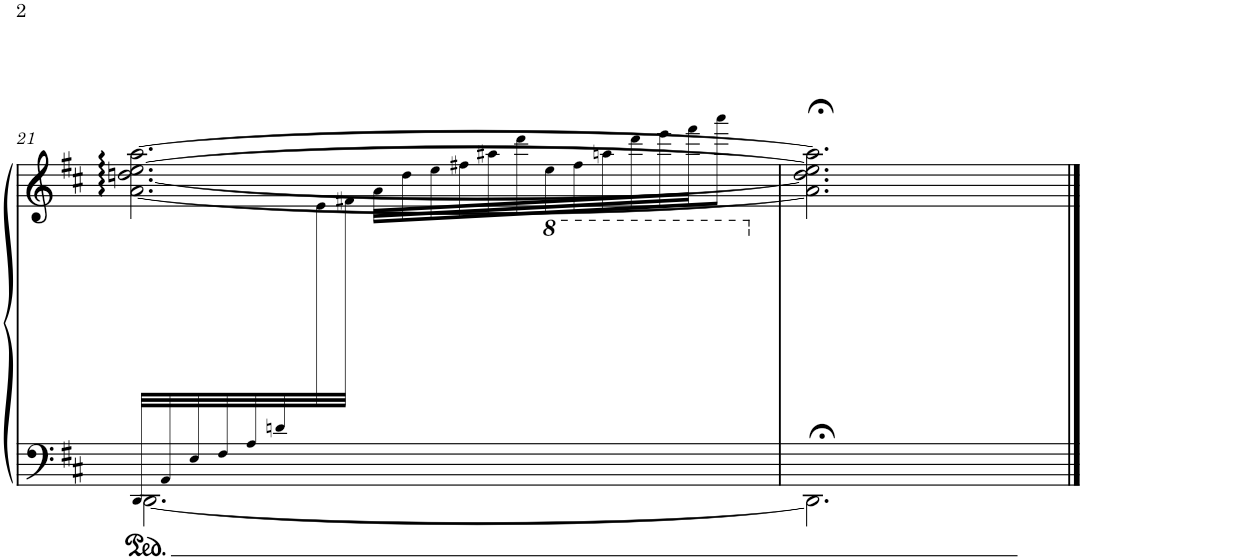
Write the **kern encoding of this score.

**kern	**kern
*part1	*part1
*staff2	*staff1
*I"Piano	*
*I'Pno	*
!!LO:PB:g=z
*clefF4	*clefG2
*k[f#c#]	*k[f#c#]
*M3/4	*M3/4
=21	=21
*^	*^
[<2.DD\	32DD!/LLL	[2.a\ [2.ddn\ [2.ee\ [2.aa\	8.ryy
.	32AA!/	.	.
.	32E!/	.	.
.	32F#!/	.	.
.	32A!/	.	.
.	32dn!/	.	.
.	2ryy	.	32e!\
.	.	.	32f#X!\JJJ
.	.	.	32a!\LLL
.	.	.	32dd!\
.	.	.	32ee!\
.	.	.	32ff#X!\
.	.	.	32aa#X!\
.	.	.	32ddd!\
.	.	.	32eee!\
.	.	.	32fff#!\
.	.	.	32aaan!\
.	.	.	32dddd!\
.	.	.	32eeee!\
.	.	.	32ffff#!\JJ
!	!	!	!LO:TX:a:t=͡
.	.	.	8aaaa!\J
.	16ryy	.	.
*v	*v	*	*
*	*v	*v
=22	=22
2.DD;<\]	2.a\];< 2.dd\];< 2.ee\];< 2.aa\];<
==	==
*-	*-
